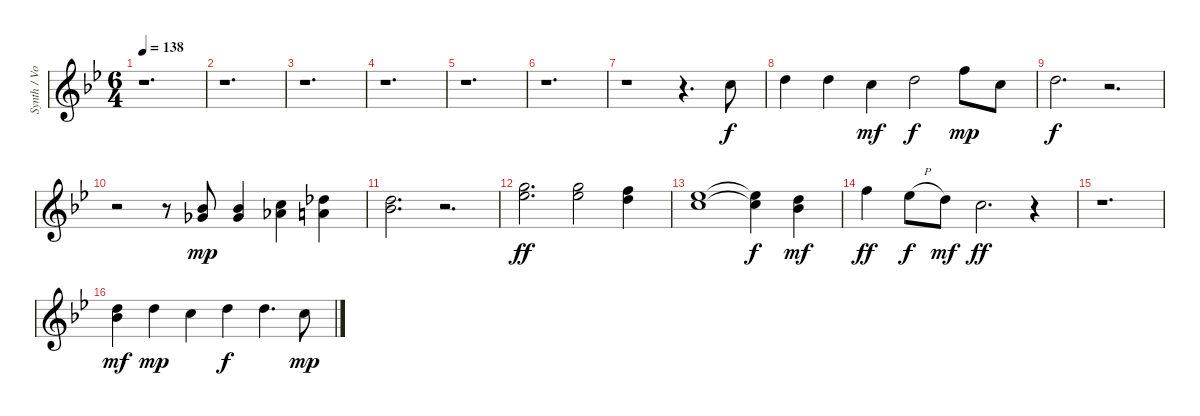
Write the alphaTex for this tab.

\track ("Synth / Vocals" "Synth / Vo") {instrument flute}
\staff {score}
\tuning (E4 B3 G3 D3 A2 E2) {hide}
\ts (6 4)
\tempo 138
\clef g2
\ks gminor
r.1{d dy fff} |
r.1{d} |
r.1{d} |
r.1{d} |
r.1{d} |
r.1{d} |
r.1 r.4{d} 13.2.8{dy f} |
10.1.4 10.1.4 13.2.4{dy mf} 10.1.2{dy f} 13.1.8{dy mp} 13.2.8 |
10.1.2{d dy f} r.2{d} |
r.2 r.8 (6.1 7.2).8{dy mp} (6.1 7.2).4 (8.1 9.2).4 (9.1 10.2).4 |
(10.1 11.2).2{d} r.2{d} |
(15.1 16.2).2{d dy ff} (15.1 16.2).2 (13.1 15.2).4 |
(11.1 13.2).1 (11.1{t} 13.2{t}).4{dy f} (10.1 11.2).4{dy mf} |
13.1.4{dy ff} 11.1{h}.8{dy f} 10.1.8{dy mf} 13.2.2{d dy ff} r.4 |
r.1{d} |
(10.1 15.3).4{dy mf} 10.1.4{dy mp} 13.2.4 10.1.4{dy f} 10.1.4{d} 13.2.8{dy mp}
